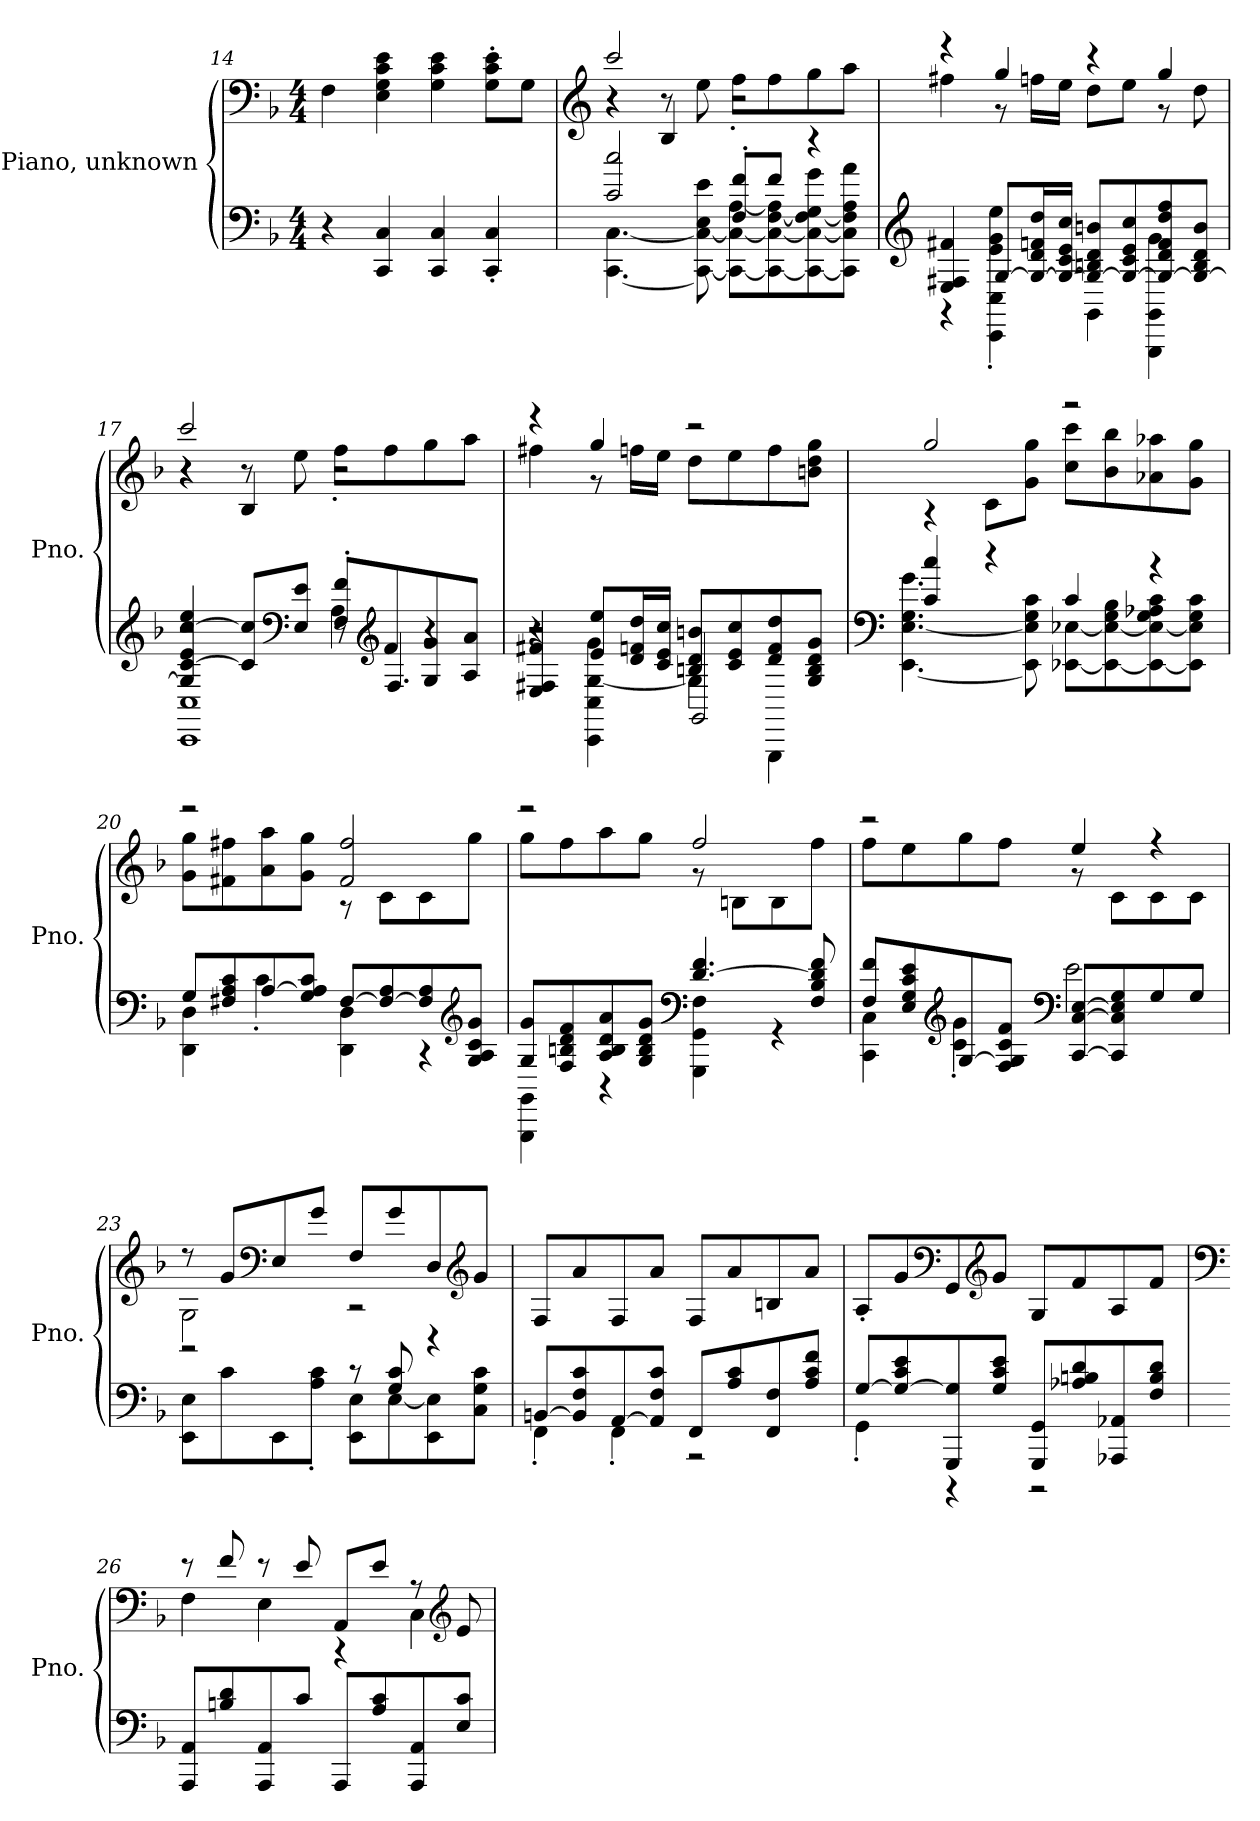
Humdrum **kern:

**kern	**kern
*part1	*part1
*staff2	*staff1
*I"Piano, unknown	*
*I'Pno.	*
*clefF4	*clefF4
*k[b-]	*k[b-]
*M4/4	*M4/4
=14	=14
4r	4F\
4CC/ 4C/	4E\ 4G\ 4c\ 4e\
4CC/ 4C/	4G\ 4c\ 4e\
4CC/' 4C/'	8G\' 8c\' 8e\'L
.	8G\J
=15	=15
*	*clefG2
*^	*^
*	*	*	*^
2c/ 2cc/	[4.CC\ [4.C\	2ccc/	4r	4r
.	.	.	8r	4B-/
.	8CC\_ 8C\_ 8E\ 8e\	.	8ee\	.
8F/' 8f/'L	8CC\_ 8C\_ [8A\L	2r	8ff'\L	2r
8f/J	8CC\_ 8C\_ [8F\ 8A\]	.	8ff\	.
4r	8CC\_ 8C\_ 8F\_ 8G\ 8g\	.	8gg\	.
.	8CC\] 8C\] 8F\] 8A\ 8a\J	.	8aa\J	.
*	*	*v	*v	*v
!!LO:LB:g=z
=16	=16	=16
*clefG2	*	*
*	*	*^
4E/ 4F#X/ 4f#X/	4r	4r	4ff#X\
[8G/L	4CC\' 4C\' 4e\' 4g\' 4ee\'	4gg/	8r
16G/_ 16d/ 16fn/ 16dd/L	.	.	16ffn\LL
16G/_ 16c/ 16e/ 16cc/JJ	.	.	16ee\JJ
8G/_ 8Bn/ 8d/ 8bn/L	4GG\	4r	8dd\L
8G/_ 8c/ 8e/ 8cc/	.	.	8ee\J
8G/_ 8d/ 8f/ 8dd/ 8ff/	4GGG\ 4GG\ 4g\	4gg/	8r
8G/_ 8B/ 8d/ 8b/J	.	.	8dd\
=17	=17	=17	=17
*^	*^	*	*^
4G/] [4c/ 4e/ [4cc/ 4ee/	2r	2r	1CC 1C	2ccc/	4r	4r
8c/] 8cc/]L	.	.	.	.	8r	4B-/
*clefF4	*	*	*	*	*	*
8E/ 8e/J	.	.	.	.	8ee\	.
8F/' 8f/'L	4A\	8r	.	2r	8ff'\L	2r
*clefG2	*	*	*	*	*	*
8f/	.	4.F/	.	.	8ff\	.
8G/ 8g/	4r	.	.	.	8gg\	.
8A/ 8a/J	.	.	.	.	8aa\J	.
*	*	*v	*v	*	*	*
*	*	*	*	*v	*v
=18	=18	=18	=18	=18
4E/ 4F#X/ 4f#X/	4r	2r	4r	4ff#X\
8e/ 8ee/L	4CC\ 4C\ [4G\ 4g\	.	4gg/	8r
16d/ 16fn/ 16dd/L	.	.	.	16ffn\LL
16c/ 16e/ 16cc/JJ	.	.	.	16ee\JJ
8Bn/ 8d/ 8bn/L	4G\]	2GG/	2r	8dd\L
8c/ 8e/ 8cc/	.	.	.	8ee\
8d/ 8f/ 8dd/	4GGG\	.	.	8ff\
8G/ 8B/ 8d/ 8g/J	.	.	.	8bn\ 8dd\ 8gg\J
*v	*v	*v	*	*
!!LO:LB:g=z	!!
=19	=19	=19
*clefF4	*	*
*^	*	*
4c/ 4cc/	[4.EE\ [4.E\ 4.G\ 4.g\	2gg/	4r
4r	.	.	8c\L
.	8EE\] 8E\] 8G\ 8c\	.	8g\ 8gg\J
4c/	[8EE-X\ [8E-X\L	2r	8cc\ 8ccc\L
.	8EE-\_ 8E-\_ 8G\ 8B-\	.	8b-\ 8bb-\
4r	8EE-\_ 8E-\_ 8G\ 8A-X\ 8c\	.	8a-X\ 8aa-X\
.	8EE-\] 8E-\] 8G\ 8c\J	.	8g\ 8gg\J
=20	=20	=20	=20
8G/L	4DD\ 4D\	2r	8g\ 8gg\L
8F#X/ 8A/ 8c/	.	.	8f#X\ 8ff#X\
[8A/	4c'\	.	8a\ 8aa\
8G/ 8A/] 8c/J	.	.	8g\ 8gg\J
[8F#/L	4DD\ 4D\	2f#/ 2ff#/	8r
8F#/_ 8A/	.	.	8c\L
8F#/] 8A/	4r	.	8c\
*clefG2	*	*	*
8G/ 8A/ 8c/ 8g/J	.	.	8gg\J
=21	=21	=21	=21
8G/ 8g/L	4GGG\ 4GG\	2r	8gg\L
8F/ 8Bn/ 8d/ 8f/	.	.	8ff\
8A/ 8B/ 8d/ 8a/	4r	.	8aa\
8G/ 8B/ 8d/ 8g/J	.	.	8gg\J
*clefF4	*	*	*
[4.d/ 4.f/	4GGG\ 4GG\ 4F\	2ff/	8r
.	.	.	8Bn\L
.	4r	.	8B\
8F/ 8B/ 8d/] 8f/	.	.	8ff\J
!!LO:PB:g=z	!!
=22	=22	=22	=22
8F/ 8f/L	4CC\ 4C\	2r	8ff\L
8E/ 8G/ 8c/ 8e/	.	.	8ee\
*clefG2	*	*	*
[8G/	4c\' 4g\'	.	8gg\
8F/ 8G/] 8c/ 8f/J	.	.	8ff\J
*clefF4	*	*	*
[8CC/ [8C/ [8E/L	2e\	4ee/	8r
8CC/] 8C/] 8E/] 8G/	.	.	8c\L
8G/	.	4r	8c\
8G/J	.	.	8c\J
=23	=23	=23	=23
2r	8EE\ 8E\L	8r	2G\
.	8c\	8g/L	.
*	*	*clefF4	*
.	8EE\	8E/	.
.	8A\' 8c\'J	8g/J	.
8r	8EE\ 8E\L	8F/L	2r
8G/ 8c/	[8E\	8g/	.
4r	8EE\ 8E\]	8D/	.
*	*	*clefG2	*
.	8C\ 8G\ 8c\J	8g/J	.
*	*	*v	*v
=24	=24	=24
[8BBn/L	4FF'\	8F/L
8BB/] 8F/ 8c/	.	8a/
[8AA/	4FF'\	8F/
8AA/] 8F/ 8c/J	.	8a/J
8FF/L	2r	8F/L
8A/ 8c/	.	8a/
8FF/ 8F/	.	8Bn/
8A/ 8c/ 8f/J	.	8a/J
!!LO:LB:g=z
=25	=25	=25
[8G/L	4GG'\	8A'/L
8G/_ 8c/ 8e/	.	8g/
*	*	*clefF4
8GGG/ 8G/]	4r	8GG/
*	*	*clefG2
8G/ 8c/ 8e/J	.	8g/J
8GGG/ 8GG/L	2r	8G/L
8A-X/ 8Bn/ 8d/	.	8f/
8AAA-X/ 8AA-X/	.	8A/
8F/ 8B/ 8d/J	.	8f/J
*v	*v	*
=26	=26
*	*clefF4
*	*^
8AAA/ 8AA/L	8r	4F\
8Bn/ 8d/	8f/	.
8AAA/ 8AA/	8r	4E\
8c/J	8e/	.
8AAA/L	8AA/L	4r
8A/ 8c/	8e/J	.
8AAA/ 8AA/	8r	4C\
*	*clefG2	*
8E/ 8c/J	8e/	.
*	*v	*v
=	=
*-	*-
